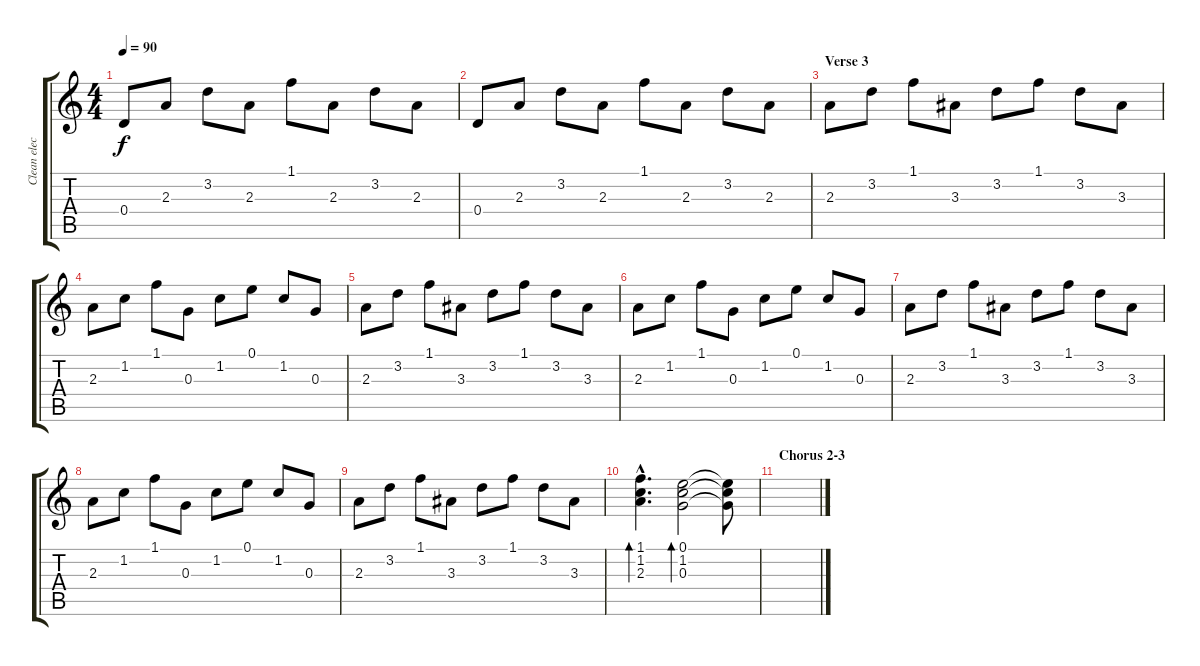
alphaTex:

\track ("Clean electric guitar" "Clean elec") {instrument electricguitarclean}
\staff {score tabs}
\tuning (E4 B3 G3 D3 A2 E2) {hide}
\ts (4 4)
\tempo 90
\clef g2
\ks c
0.4.8{dy f} 2.3.8 3.2.8 2.3.8 1.1.8 2.3.8 3.2.8 2.3.8 |
0.4.8 2.3.8 3.2.8 2.3.8 1.1.8 2.3.8 3.2.8 2.3.8 |
\section ("" "Verse 3")
2.3.8 3.2.8 1.1.8 3.3.8 3.2.8 1.1.8 3.2.8 3.3.8 |
2.3.8 1.2.8 1.1.8 0.3.8 1.2.8 0.1.8 1.2.8 0.3.8 |
2.3.8 3.2.8 1.1.8 3.3.8 3.2.8 1.1.8 3.2.8 3.3.8 |
2.3.8 1.2.8 1.1.8 0.3.8 1.2.8 0.1.8 1.2.8 0.3.8 |
2.3.8 3.2.8 1.1.8 3.3.8 3.2.8 1.1.8 3.2.8 3.3.8 |
2.3.8 1.2.8 1.1.8 0.3.8 1.2.8 0.1.8 1.2.8 0.3.8 |
2.3.8 3.2.8 1.1.8 3.3.8 3.2.8 1.1.8 3.2.8 3.3.8 |
(1.1{hac} 1.2{hac} 2.3{hac}).4{d bd 120} (0.1 1.2 0.3).2{bd 120} (0.1{t} 1.2{t} 0.3{t}).8 |
\section ("" "Chorus 2-3")
